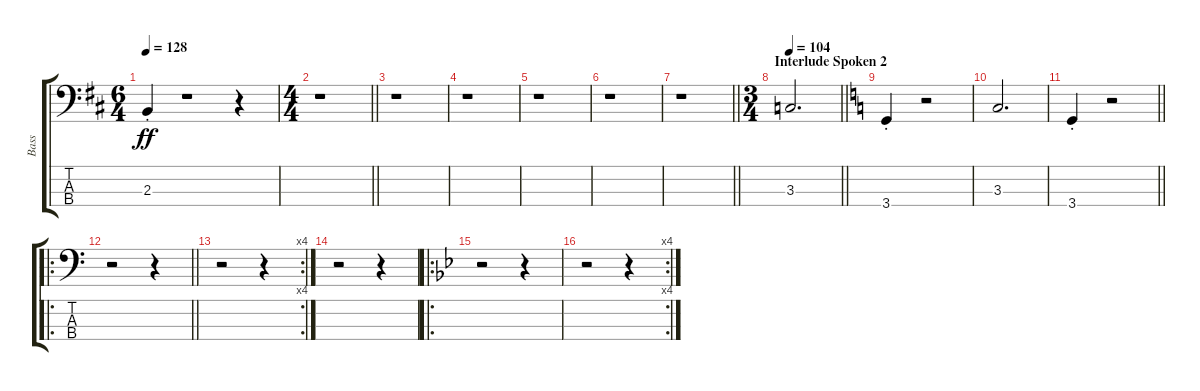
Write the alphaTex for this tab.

\track ("Bass" "Bass") {instrument electricbassfinger}
\staff {score tabs}
\tuning (G2 D2 A1 E1) {hide}
\ts (6 4)
\tempo 128
\clef f4
\ks d
2.3{st}.4{dy ff} r.1 r.4 |
\ts (4 4)
\barLineRight lightlight
r.1 |
r.1 |
r.1 |
r.1 |
r.1 |
\barLineRight lightlight
r.1 |
\ts (3 4)
\section ("" "Interlude Spoken 2")
\tempo 104
\barLineRight lightlight
3.3.2{d} |
\ks c
3.4{st}.4 r.2 |
3.3.2{d} |
\barLineRight lightlight
3.4{st}.4 r.2 |
\ro
\barLineRight lightlight
r.2 r.4 |
\rc 4
r.2 r.4 |
r.2 r.4 |
\ro
\ks bb
r.2 r.4 |
\rc 4
r.2 r.4
